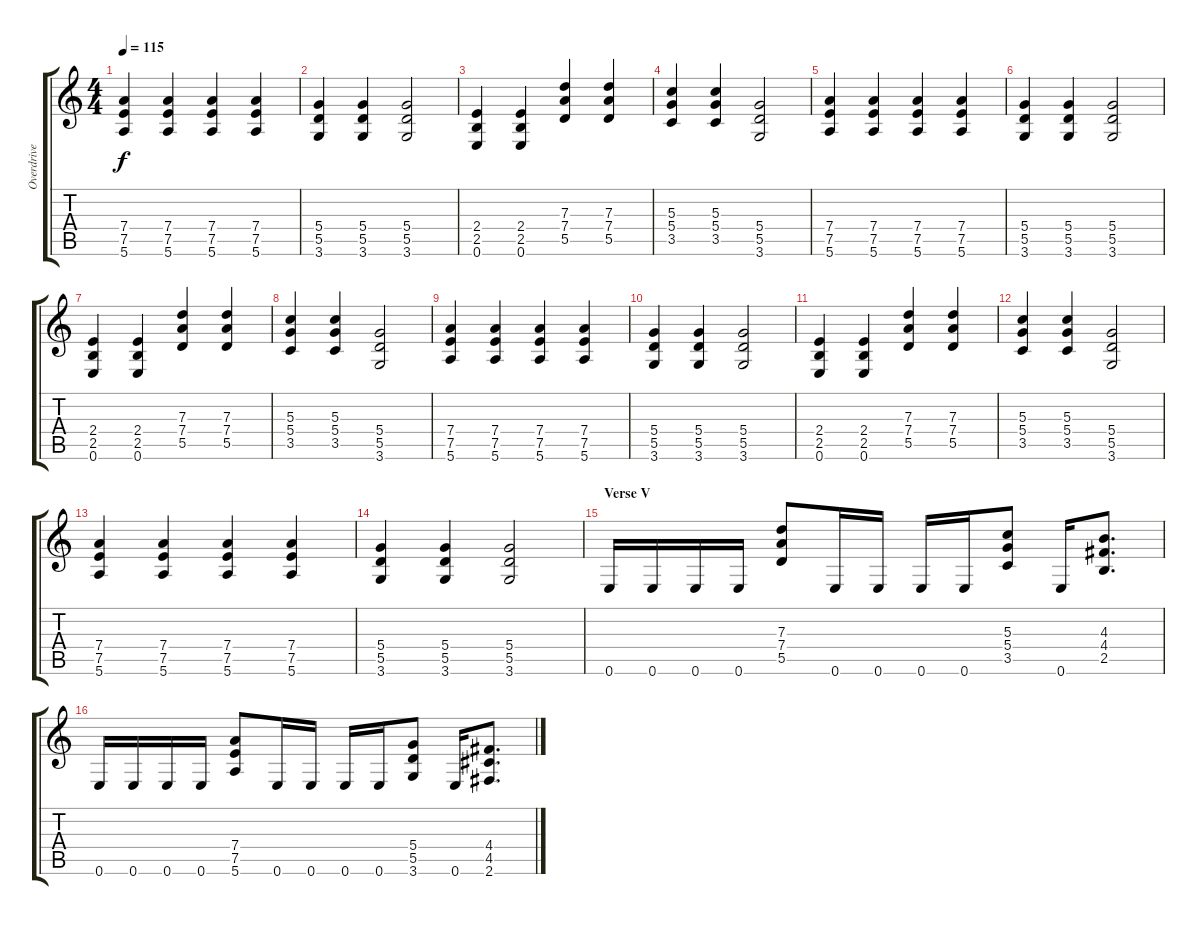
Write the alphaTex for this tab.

\track ("Overdrive Gtr" "Overdrive ") {instrument overdrivenguitar}
\staff {score tabs}
\tuning (E4 B3 G3 D3 A2 E2) {hide}
\ts (4 4)
\tempo 115
\clef g2
\ks c
(7.4 7.5 5.6).4{dy f} (7.4 7.5 5.6).4 (7.4 7.5 5.6).4 (7.4 7.5 5.6).4 |
(5.4 5.5 3.6).4 (5.4 5.5 3.6).4 (5.4 5.5 3.6).2 |
(2.4 2.5 0.6).4 (2.4 2.5 0.6).4 (7.3 7.4 5.5).4 (7.3 7.4 5.5).4 |
(5.3 5.4 3.5).4 (5.3 5.4 3.5).4 (5.4 5.5 3.6).2 |
(7.4 7.5 5.6).4 (7.4 7.5 5.6).4 (7.4 7.5 5.6).4 (7.4 7.5 5.6).4 |
(5.4 5.5 3.6).4 (5.4 5.5 3.6).4 (5.4 5.5 3.6).2 |
(2.4 2.5 0.6).4 (2.4 2.5 0.6).4 (7.3 7.4 5.5).4 (7.3 7.4 5.5).4 |
(5.3 5.4 3.5).4 (5.3 5.4 3.5).4 (5.4 5.5 3.6).2 |
(7.4 7.5 5.6).4 (7.4 7.5 5.6).4 (7.4 7.5 5.6).4 (7.4 7.5 5.6).4 |
(5.4 5.5 3.6).4 (5.4 5.5 3.6).4 (5.4 5.5 3.6).2 |
(2.4 2.5 0.6).4 (2.4 2.5 0.6).4 (7.3 7.4 5.5).4 (7.3 7.4 5.5).4 |
(5.3 5.4 3.5).4 (5.3 5.4 3.5).4 (5.4 5.5 3.6).2 |
(7.4 7.5 5.6).4 (7.4 7.5 5.6).4 (7.4 7.5 5.6).4 (7.4 7.5 5.6).4 |
(5.4 5.5 3.6).4 (5.4 5.5 3.6).4 (5.4 5.5 3.6).2 |
\section ("" "Verse V")
0.6.16 0.6.16 0.6.16 0.6.16 (7.3 7.4 5.5).8 0.6.16 0.6.16 0.6.16 0.6.16 (5.3 5.4 3.5).8 0.6.16 (4.3 4.4 2.5).8{d} |
0.6.16 0.6.16 0.6.16 0.6.16 (7.4 7.5 5.6).8 0.6.16 0.6.16 0.6.16 0.6.16 (5.4 5.5 3.6).8 0.6.16 (4.4 4.5 2.6).8{d}
